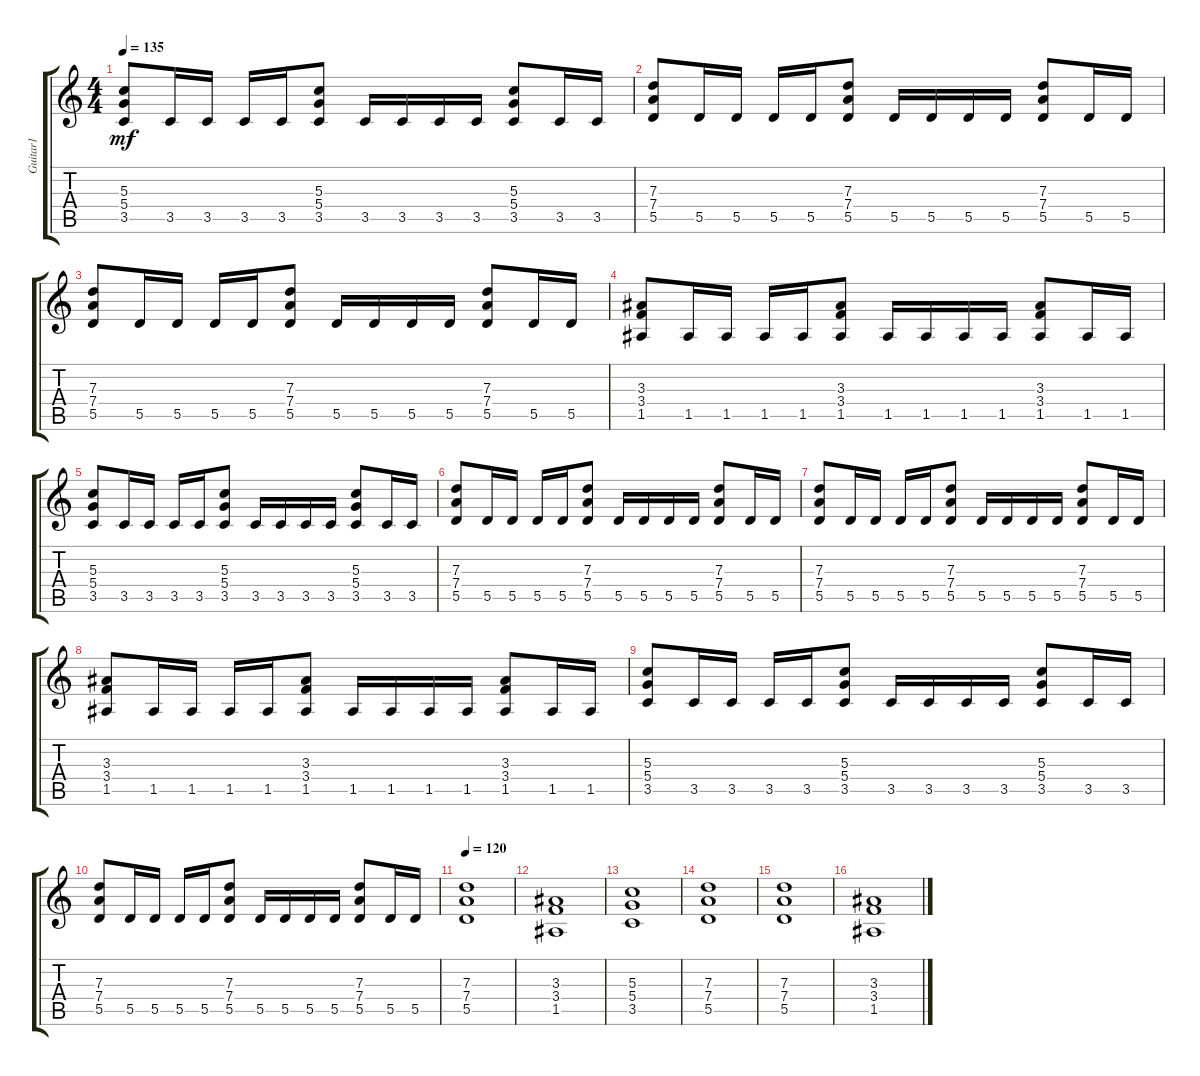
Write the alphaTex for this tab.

\track ("Guitar1" "Guitar1") {instrument acousticguitarsteel}
\staff {score tabs}
\tuning (E4 B3 G3 D3 A2 E2) {hide}
\ts (4 4)
\tempo 135
\clef g2
\ks c
(5.3 5.4 3.5).8{dy mf} 3.5.16 3.5.16 3.5.16 3.5.16 (5.3 5.4 3.5).8 3.5.16 3.5.16 3.5.16 3.5.16 (5.3 5.4 3.5).8 3.5.16 3.5.16 |
(7.3 7.4 5.5).8 5.5.16 5.5.16 5.5.16 5.5.16 (7.3 7.4 5.5).8 5.5.16 5.5.16 5.5.16 5.5.16 (7.3 7.4 5.5).8 5.5.16 5.5.16 |
(7.3 7.4 5.5).8 5.5.16 5.5.16 5.5.16 5.5.16 (7.3 7.4 5.5).8 5.5.16 5.5.16 5.5.16 5.5.16 (7.3 7.4 5.5).8 5.5.16 5.5.16 |
(3.3 3.4 1.5).8 1.5.16 1.5.16 1.5.16 1.5.16 (3.3 3.4 1.5).8 1.5.16 1.5.16 1.5.16 1.5.16 (3.3 3.4 1.5).8 1.5.16 1.5.16 |
(5.3 5.4 3.5).8 3.5.16 3.5.16 3.5.16 3.5.16 (5.3 5.4 3.5).8 3.5.16 3.5.16 3.5.16 3.5.16 (5.3 5.4 3.5).8 3.5.16 3.5.16 |
(7.3 7.4 5.5).8 5.5.16 5.5.16 5.5.16 5.5.16 (7.3 7.4 5.5).8 5.5.16 5.5.16 5.5.16 5.5.16 (7.3 7.4 5.5).8 5.5.16 5.5.16 |
(7.3 7.4 5.5).8 5.5.16 5.5.16 5.5.16 5.5.16 (7.3 7.4 5.5).8 5.5.16 5.5.16 5.5.16 5.5.16 (7.3 7.4 5.5).8 5.5.16 5.5.16 |
(3.3 3.4 1.5).8 1.5.16 1.5.16 1.5.16 1.5.16 (3.3 3.4 1.5).8 1.5.16 1.5.16 1.5.16 1.5.16 (3.3 3.4 1.5).8 1.5.16 1.5.16 |
(5.3 5.4 3.5).8 3.5.16 3.5.16 3.5.16 3.5.16 (5.3 5.4 3.5).8 3.5.16 3.5.16 3.5.16 3.5.16 (5.3 5.4 3.5).8 3.5.16 3.5.16 |
(7.3 7.4 5.5).8 5.5.16 5.5.16 5.5.16 5.5.16 (7.3 7.4 5.5).8 5.5.16 5.5.16 5.5.16 5.5.16 (7.3 7.4 5.5).8 5.5.16 5.5.16 |
\tempo 120
(7.3 7.4 5.5).1 |
(3.3 3.4 1.5).1 |
(5.3 5.4 3.5).1 |
(7.3 7.4 5.5).1 |
(7.3 7.4 5.5).1 |
(3.3 3.4 1.5).1
